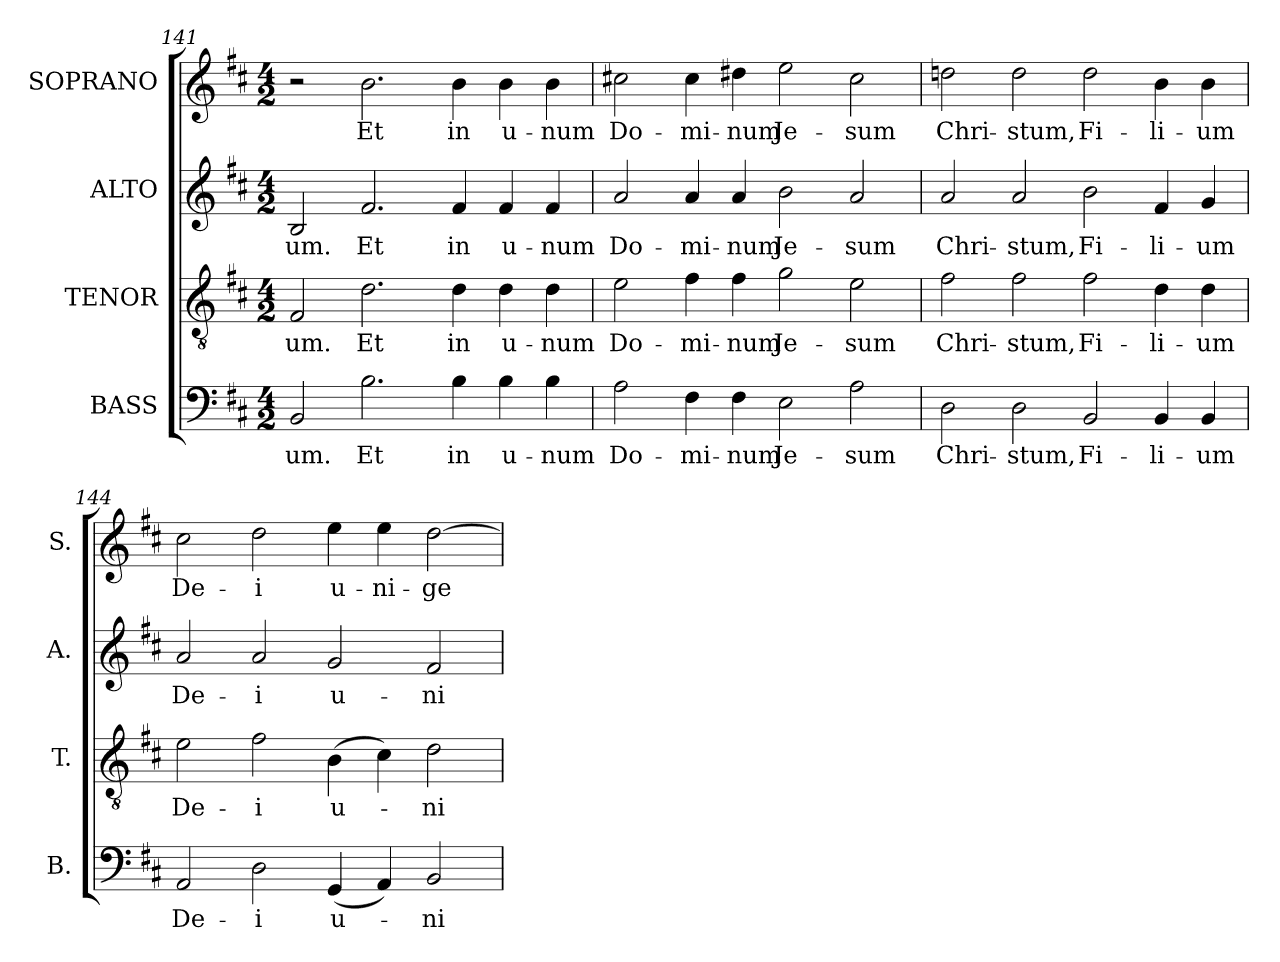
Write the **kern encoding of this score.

**kern	**text	**kern	**text	**kern	**text	**kern	**text
*part4	*part4	*part3	*part3	*part2	*part2	*part1	*part1
*staff4	*staff4	*staff3	*staff3	*staff2	*staff2	*staff1	*staff1
*I"BASS	*	*I"TENOR	*	*I"ALTO	*	*I"SOPRANO	*
*I'B.	*	*I'T.	*	*I'A.	*	*I'S.	*
*clefF4	*	*clefGv2	*	*clefG2	*	*clefG2	*
*	*	*ITrd7c12	*	*	*	*	*
*k[f#c#]	*	*k[f#c#]	*	*k[f#c#]	*	*k[f#c#]	*
*D:	*	*D:	*	*D:	*	*D:	*
*M4/2	*	*M4/2	*	*M4/2	*	*M4/2	*
=141	=141	=141	=141	=141	=141	=141	=141
!	!LO:LY:b:color=#000000	!	!	!	!	!	!
!	!	!	!LO:LY:b:color=#000000	!	!	!	!
!	!	!	!	!	!LO:LY:b:color=#000000	!	!
2BBi/	-um.	2FF#i/	-um.	2Bi/	-um.	2r	.
!	!LO:LY:b:color=#000000	!	!	!	!	!	!
!	!	!	!LO:LY:b:color=#000000	!	!	!	!
!	!	!	!	!	!LO:LY:b:color=#000000	!	!
!	!	!	!	!	!	!	!LO:LY:b:color=#000000
2.Bi\	Et	2.Di\	Et	2.f#i/	Et	2.bi\	Et
!	!LO:LY:b:color=#000000	!	!	!	!	!	!
!	!	!	!LO:LY:b:color=#000000	!	!	!	!
!	!	!	!	!	!LO:LY:b:color=#000000	!	!
!	!	!	!	!	!	!	!LO:LY:b:color=#000000
4Bi\	in	4Di\	in	4f#i/	in	4bi\	in
!	!LO:LY:b:color=#000000	!	!	!	!	!	!
!	!	!	!LO:LY:b:color=#000000	!	!	!	!
!	!	!	!	!	!LO:LY:b:color=#000000	!	!
!	!	!	!	!	!	!	!LO:LY:b:color=#000000
4Bi\	u-	4Di\	u-	4f#i/	u-	4bi\	u-
!	!LO:LY:b:color=#000000	!	!	!	!	!	!
!	!	!	!LO:LY:b:color=#000000	!	!	!	!
!	!	!	!	!	!LO:LY:b:color=#000000	!	!
!	!	!	!	!	!	!	!LO:LY:b:color=#000000
4Bi\	-num	4Di\	-num	4f#i/	-num	4bi\	-num
=142	=142	=142	=142	=142	=142	=142	=142
!	!LO:LY:b:color=#000000	!	!	!	!	!	!
!	!	!	!LO:LY:b:color=#000000	!	!	!	!
!	!	!	!	!	!LO:LY:b:color=#000000	!	!
!	!	!	!	!	!	!	!LO:LY:b:color=#000000
2Ai\	Do-	2Ei\	Do-	2ai/	Do-	2cc#Xi\	Do-
!	!LO:LY:b:color=#000000	!	!	!	!	!	!
!	!	!	!LO:LY:b:color=#000000	!	!	!	!
!	!	!	!	!	!LO:LY:b:color=#000000	!	!
!	!	!	!	!	!	!	!LO:LY:b:color=#000000
4F#i\	-mi-	4F#i\	-mi-	4ai/	-mi-	4cc#i\	-mi-
!	!LO:LY:b:color=#000000	!	!	!	!	!	!
!	!	!	!LO:LY:b:color=#000000	!	!	!	!
!	!	!	!	!	!LO:LY:b:color=#000000	!	!
!	!	!	!	!	!	!	!LO:LY:b:color=#000000
4F#i\	-num	4F#i\	-num	4ai/	-num	4dd#Xi\	-num
!	!LO:LY:b:color=#000000	!	!	!	!	!	!
!	!	!	!LO:LY:b:color=#000000	!	!	!	!
!	!	!	!	!	!LO:LY:b:color=#000000	!	!
!	!	!	!	!	!	!	!LO:LY:b:color=#000000
2Ei\	Je-	2Gi\	Je-	2bi\	Je-	2eei\	Je-
!	!LO:LY:b:color=#000000	!	!	!	!	!	!
!	!	!	!LO:LY:b:color=#000000	!	!	!	!
!	!	!	!	!	!LO:LY:b:color=#000000	!	!
!	!	!	!	!	!	!	!LO:LY:b:color=#000000
2Ai\	-sum	2Ei\	-sum	2ai/	-sum	2cc#i\	-sum
=143	=143	=143	=143	=143	=143	=143	=143
!	!LO:LY:b:color=#000000	!	!	!	!	!	!
!	!	!	!LO:LY:b:color=#000000	!	!	!	!
!	!	!	!	!	!LO:LY:b:color=#000000	!	!
!	!	!	!	!	!	!	!LO:LY:b:color=#000000
2Di\	Chri-	2F#i\	Chri-	2ai/	Chri-	2ddni\	Chri-
!	!LO:LY:b:color=#000000	!	!	!	!	!	!
!	!	!	!LO:LY:b:color=#000000	!	!	!	!
!	!	!	!	!	!LO:LY:b:color=#000000	!	!
!	!	!	!	!	!	!	!LO:LY:b:color=#000000
2Di\	-stum,	2F#i\	-stum,	2ai/	-stum,	2ddi\	-stum,
!	!LO:LY:b:color=#000000	!	!	!	!	!	!
!	!	!	!LO:LY:b:color=#000000	!	!	!	!
!	!	!	!	!	!LO:LY:b:color=#000000	!	!
!	!	!	!	!	!	!	!LO:LY:b:color=#000000
2BBi/	Fi-	2F#i\	Fi-	2bi\	Fi-	2ddi\	Fi-
!	!LO:LY:b:color=#000000	!	!	!	!	!	!
!	!	!	!LO:LY:b:color=#000000	!	!	!	!
!	!	!	!	!	!LO:LY:b:color=#000000	!	!
!	!	!	!	!	!	!	!LO:LY:b:color=#000000
4BBi/	-li-	4Di\	-li-	4f#i/	-li-	4bi\	-li-
!	!LO:LY:b:color=#000000	!	!	!	!	!	!
!	!	!	!LO:LY:b:color=#000000	!	!	!	!
!	!	!	!	!	!LO:LY:b:color=#000000	!	!
!	!	!	!	!	!	!	!LO:LY:b:color=#000000
4BBi/	-um	4Di\	-um	4gi/	-um	4bi\	-um
=144	=144	=144	=144	=144	=144	=144	=144
!	!LO:LY:b:color=#000000	!	!	!	!	!	!
!	!	!	!LO:LY:b:color=#000000	!	!	!	!
!	!	!	!	!	!LO:LY:b:color=#000000	!	!
!	!	!	!	!	!	!	!LO:LY:b:color=#000000
2AAi/	De-	2Ei\	De-	2ai/	De-	2cc#i\	De-
!	!LO:LY:b:color=#000000	!	!	!	!	!	!
!	!	!	!LO:LY:b:color=#000000	!	!	!	!
!	!	!	!	!	!LO:LY:b:color=#000000	!	!
!	!	!	!	!	!	!	!LO:LY:b:color=#000000
2Di\	-i	2F#i\	-i	2ai/	-i	2ddi\	-i
!	!LO:LY:b:color=#000000	!	!	!	!	!	!
!	!	!	!LO:LY:b:color=#000000	!	!	!	!
!	!	!	!	!	!LO:LY:b:color=#000000	!	!
!	!	!	!	!	!	!	!LO:LY:b:color=#000000
(4GGi/	u-	(4BBi\	u-	2gi/	u-	4eei\	u-
!	!	!	!	!	!	!	!LO:LY:b:color=#000000
4AAi/)	.	4C#i\)	.	.	.	4eei\	-ni-
!	!LO:LY:b:color=#000000	!	!	!	!	!	!
!	!	!	!LO:LY:b:color=#000000	!	!	!	!
!	!	!	!	!	!LO:LY:b:color=#000000	!	!
!	!	!	!	!	!	!	!LO:LY:b:color=#000000
2BBi/	-ni-	2Di\	-ni-	2f#i/	-ni-	[2ddi\	-ge-
=	=	=	=	=	=	=	=
*-	*-	*-	*-	*-	*-	*-	*-
